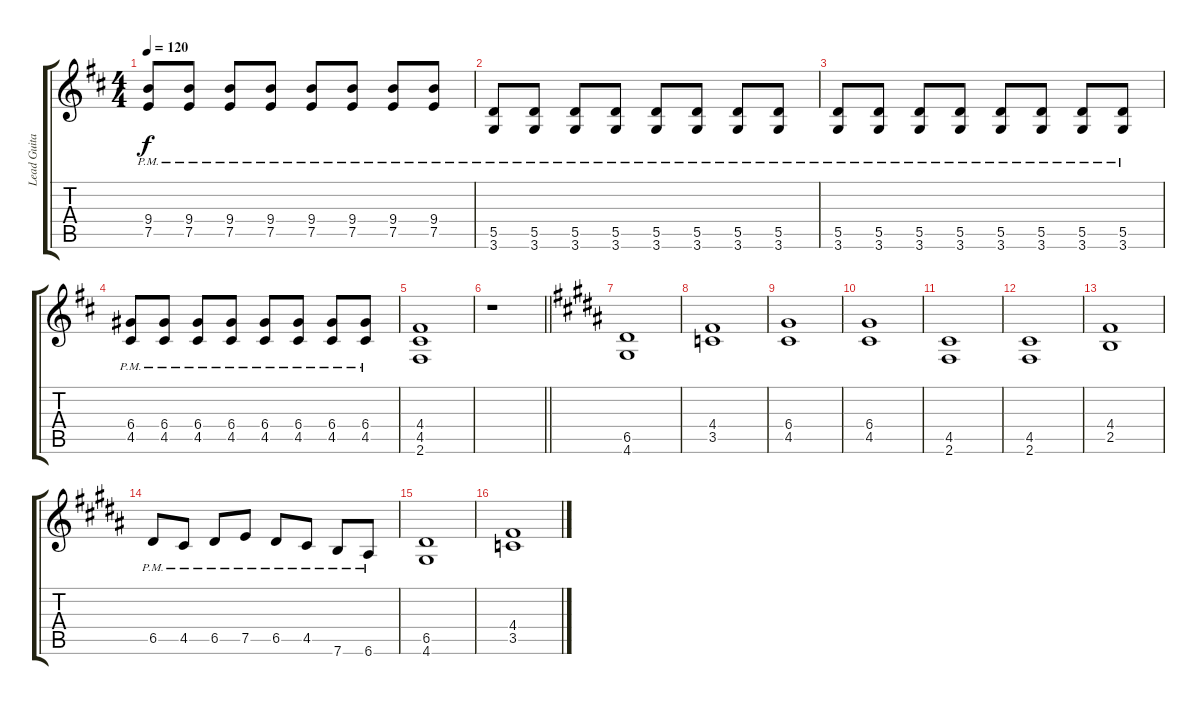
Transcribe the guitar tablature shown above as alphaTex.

\track ("Lead Guitar - Choi Jong Hun" "Lead Guita") {instrument overdrivenguitar}
\staff {score tabs}
\tuning (E4 B3 G3 D3 A2 E2) {hide}
\ts (4 4)
\tempo 120
\clef g2
\ks bminor
(9.4{pm} 7.5{pm}).8{dy f} (9.4{pm} 7.5{pm}).8 (9.4{pm} 7.5{pm}).8 (9.4{pm} 7.5{pm}).8 (9.4{pm} 7.5{pm}).8 (9.4{pm} 7.5{pm}).8 (9.4{pm} 7.5{pm}).8 (9.4{pm} 7.5{pm}).8 |
(5.5{pm} 3.6{pm}).8 (5.5{pm} 3.6{pm}).8 (5.5{pm} 3.6{pm}).8 (5.5{pm} 3.6{pm}).8 (5.5{pm} 3.6{pm}).8 (5.5{pm} 3.6{pm}).8 (5.5{pm} 3.6{pm}).8 (5.5{pm} 3.6{pm}).8 |
(5.5{pm} 3.6{pm}).8 (5.5{pm} 3.6{pm}).8 (5.5{pm} 3.6{pm}).8 (5.5{pm} 3.6{pm}).8 (5.5{pm} 3.6{pm}).8 (5.5{pm} 3.6{pm}).8 (5.5{pm} 3.6{pm}).8 (5.5{pm} 3.6{pm}).8 |
(6.4{pm} 4.5{pm}).8 (6.4{pm} 4.5{pm}).8 (6.4{pm} 4.5{pm}).8 (6.4{pm} 4.5{pm}).8 (6.4{pm} 4.5{pm}).8 (6.4{pm} 4.5{pm}).8 (6.4{pm} 4.5{pm}).8 (6.4{pm} 4.5{pm}).8 |
(4.4 4.5 2.6).1 |
\barLineRight lightlight
r.1 |
\ks g#minor
(6.5 4.6).1 |
(4.4 3.5).1 |
(6.4 4.5).1 |
(6.4 4.5).1 |
(4.5 2.6).1 |
(4.5 2.6).1 |
(4.4 2.5).1 |
6.5{pm}.8 4.5{pm}.8 6.5{pm}.8 7.5{pm}.8 6.5{pm}.8 4.5{pm}.8 7.6{pm}.8 6.6{pm}.8 |
(6.5 4.6).1 |
(4.4 3.5).1
